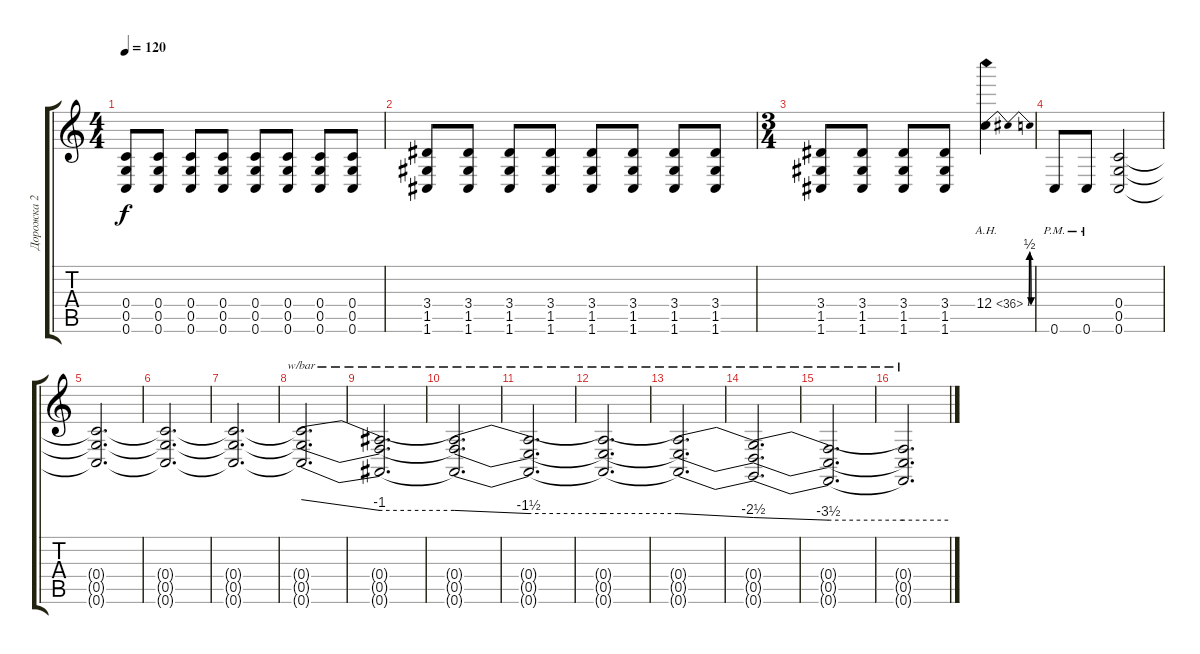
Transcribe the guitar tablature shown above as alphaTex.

\track ("Дорожка 2" "Дорожка 2") {instrument distortionguitar}
\staff {score tabs}
\tuning (D4 A3 F3 C3 G2 C2) {hide}
\ts (4 4)
\tempo 120
\clef g2
\ks c
(0.4 0.5 0.6).8{dy f} (0.4 0.5 0.6).8 (0.4 0.5 0.6).8 (0.4 0.5 0.6).8 (0.4 0.5 0.6).8 (0.4 0.5 0.6).8 (0.4 0.5 0.6).8 (0.4 0.5 0.6).8 |
(3.4 1.5 1.6).8 (3.4 1.5 1.6).8 (3.4 1.5 1.6).8 (3.4 1.5 1.6).8 (3.4 1.5 1.6).8 (3.4 1.5 1.6).8 (3.4 1.5 1.6).8 (3.4 1.5 1.6).8 |
\ts (3 4)
(3.4 1.5 1.6).8 (3.4 1.5 1.6).8 (3.4 1.5 1.6).8 (3.4 1.5 1.6).8 12.4{be (bendrelease 0 0 45 2 45 2 60 0) ah 24}.4 |
0.6{pm}.8 0.6{pm}.8 (0.4 0.5 0.6).2 |
(0.4{t} 0.5{t} 0.6{t}).2{d} |
(0.4{t} 0.5{t} 0.6{t}).2{d} |
(0.4{t} 0.5{t} 0.6{t}).2{d} |
(0.4{t} 0.5{t} 0.6{t}).2{d tbe (dive default 0 0 60 -4)} |
(0.4{t} 0.5{t} 0.6{t}).2{d tbe (hold default 0 -4 60 -4)} |
(0.4{t} 0.5{t} 0.6{t}).2{d tbe (dive default 0 -4 60 -6)} |
(0.4{t} 0.5{t} 0.6{t}).2{d tbe (hold default 0 -6 60 -6)} |
(0.4{t} 0.5{t} 0.6{t}).2{d tbe (hold default 0 -6 60 -6)} |
(0.4{t} 0.5{t} 0.6{t}).2{d tbe (dive default 0 -6 60 -10)} |
(0.4{t} 0.5{t} 0.6{t}).2{d tbe (dive default 0 -10 60 -14)} |
(0.4{t} 0.5{t} 0.6{t}).2{d tbe (hold default 0 -14 60 -14)} |
(0.4{t} 0.5{t} 0.6{t}).2{d tbe (hold default 0 -14 60 -14)}
